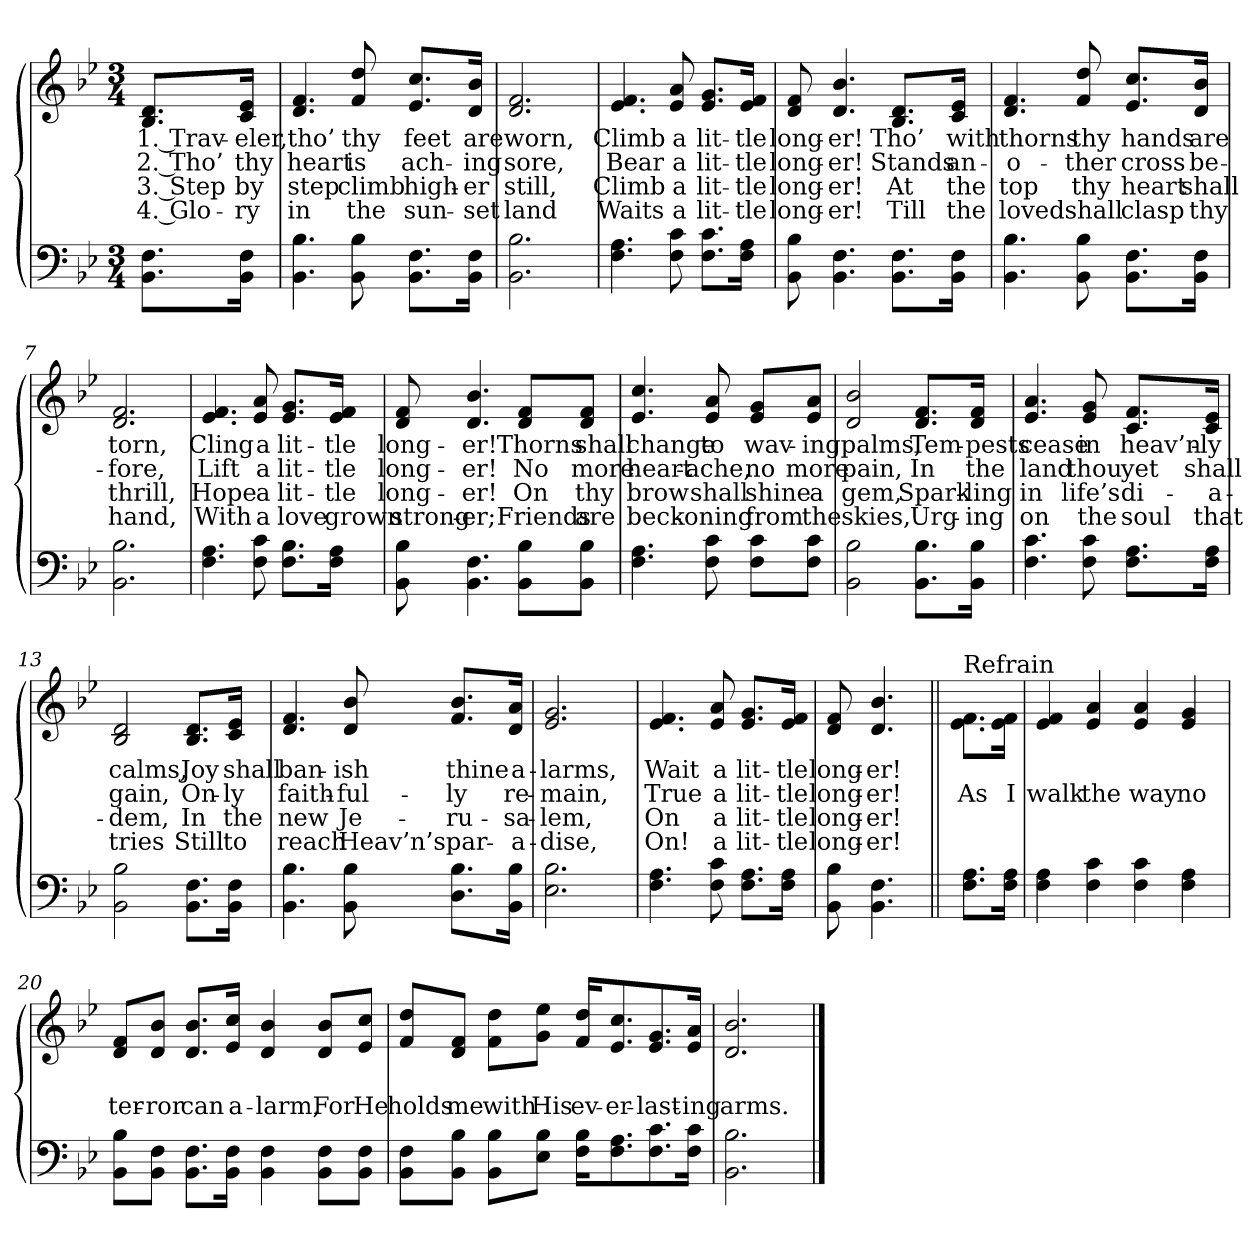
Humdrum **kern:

**kern	**kern	**text	**text	**text	**text
*part2	*part1	*part1	*part1	*part1	*part1
*staff2	*staff1	*staff1	*staff1	*staff1	*staff1
*clefF4	*clefG2	*	*	*	*
*k[b-e-]	*k[b-e-]	*	*	*	*
*B-:	*B-:	*	*	*	*
*M3/4	*M3/4	*	*	*	*
*MM90	*MM90	*	*	*	*
=1	=1	=1	=1	=1	=1
!	!	!LO:LY:b	!LO:LY:b	!LO:LY:b	!LO:LY:b
8.BB-\ 8.F\L	8.B-/ 8.d/L	1. Trav-	2. Tho’	3. Step	4. Glo-
!	!	!LO:LY:b	!LO:LY:b	!LO:LY:b	!LO:LY:b
16BB-\ 16F\Jk	16c/ 16e-/Jk	-eler,	thy	by	-ry
=2	=2	=2	=2	=2	=2
!	!	!LO:LY:b	!LO:LY:b	!LO:LY:b	!LO:LY:b
4.BB-\ 4.B-\	4.d/ 4.f/	tho’	heart	step	in
!	!	!LO:LY:b	!LO:LY:b	!LO:LY:b	!LO:LY:b
8BB-\ 8B-\	8f/ 8dd/	thy	is	climb	the
!	!	!LO:LY:b	!LO:LY:b	!LO:LY:b	!LO:LY:b
8.BB-\ 8.F\L	8.e-/ 8.cc/L	feet	ach-	high-	sun-
!	!	!LO:LY:b	!LO:LY:b	!LO:LY:b	!LO:LY:b
16BB-\ 16F\Jk	16d/ 16b-/Jk	are	-ing	-er	-set
=3	=3	=3	=3	=3	=3
!	!	!LO:LY:b	!LO:LY:b	!LO:LY:b	!LO:LY:b
2.BB-\ 2.B-\	2.d/ 2.f/	worn,	sore,	still,	land
=4	=4	=4	=4	=4	=4
!	!	!LO:LY:b	!LO:LY:b	!LO:LY:b	!LO:LY:b
4.F\ 4.A\	4.e-/ 4.f/	Climb	Bear	Climb	Waits
!	!	!LO:LY:b	!LO:LY:b	!LO:LY:b	!LO:LY:b
8F\ 8c\	8e-/ 8a/	a	a	a	a
!	!	!LO:LY:b	!LO:LY:b	!LO:LY:b	!LO:LY:b
8.F\ 8.c\L	8.e-/ 8.g/L	lit-	lit-	lit-	lit-
!	!	!LO:LY:b	!LO:LY:b	!LO:LY:b	!LO:LY:b
16F\ 16A\Jk	16e-/ 16f/Jk	-tle	-tle	-tle	-tle
=5	=5	=5	=5	=5	=5
!	!	!LO:LY:b	!LO:LY:b	!LO:LY:b	!LO:LY:b
8BB-\ 8B-\	8d/ 8f/	long-	long-	long-	long-
!	!	!LO:LY:b	!LO:LY:b	!LO:LY:b	!LO:LY:b
4.BB-\ 4.F\	4.d/ 4.b-/	-er!	-er!	-er!	-er!
!	!	!LO:LY:b	!LO:LY:b	!LO:LY:b	!LO:LY:b
8.BB-\ 8.F\L	8.B-/ 8.d/L	Tho’	Stands	At	Till
!	!	!LO:LY:b	!LO:LY:b	!LO:LY:b	!LO:LY:b
16BB-\ 16F\Jk	16c/ 16e-/Jk	with	an-	the	the
!!LO:LB:g=z
=6	=6	=6	=6	=6	=6
!	!	!LO:LY:b	!LO:LY:b	!LO:LY:b	!LO:LY:b
4.BB-\ 4.B-\	4.d/ 4.f/	thorns	-o-	top	loved
!	!	!LO:LY:b	!LO:LY:b	!LO:LY:b	!LO:LY:b
8BB-\ 8B-\	8f/ 8dd/	thy	-ther	thy	shall
!	!	!LO:LY:b	!LO:LY:b	!LO:LY:b	!LO:LY:b
8.BB-\ 8.F\L	8.e-/ 8.cc/L	hands	cross	heart	clasp
!	!	!LO:LY:b	!LO:LY:b	!LO:LY:b	!LO:LY:b
16BB-\ 16F\Jk	16d/ 16b-/Jk	are	be-	shall	thy
=7	=7	=7	=7	=7	=7
!	!	!LO:LY:b	!LO:LY:b	!LO:LY:b	!LO:LY:b
2.BB-\ 2.B-\	2.d/ 2.f/	torn,	-fore,	thrill,	hand,
=8	=8	=8	=8	=8	=8
!	!	!LO:LY:b	!LO:LY:b	!LO:LY:b	!LO:LY:b
4.F\ 4.A\	4.e-/ 4.f/	Cling	Lift	Hope	With
!	!	!LO:LY:b	!LO:LY:b	!LO:LY:b	!LO:LY:b
8F\ 8c\	8e-/ 8a/	a	a	a	a
!	!	!LO:LY:b	!LO:LY:b	!LO:LY:b	!LO:LY:b
8.F\ 8.B-\L	8.e-/ 8.g/L	lit-	lit-	lit-	love
!	!	!LO:LY:b	!LO:LY:b	!LO:LY:b	!LO:LY:b
16F\ 16A\Jk	16e-/ 16f/Jk	-tle	-tle	-tle	grown
=9	=9	=9	=9	=9	=9
!	!	!LO:LY:b	!LO:LY:b	!LO:LY:b	!LO:LY:b
8BB-\ 8B-\	8d/ 8f/	long-	long-	long-	strong-
!	!	!LO:LY:b	!LO:LY:b	!LO:LY:b	!LO:LY:b
4.BB-\ 4.F\	4.d/ 4.b-/	-er!	-er!	-er!	-er;
!	!	!LO:LY:b	!LO:LY:b	!LO:LY:b	!LO:LY:b
8BB-\ 8B-\L	8d/ 8f/L	Thorns	No	On	Friends
!	!	!LO:LY:b	!LO:LY:b	!LO:LY:b	!LO:LY:b
8BB-\ 8B-\J	8d/ 8f/J	shall	more	thy	are
!!LO:LB:g=z
=10	=10	=10	=10	=10	=10
!	!	!LO:LY:b	!LO:LY:b	!LO:LY:b	!LO:LY:b
4.F\ 4.A\	4.e-/ 4.cc/	change	heart-	brow	beck-
!	!	!LO:LY:b	!LO:LY:b	!LO:LY:b	!LO:LY:b
8F\ 8c\	8e-/ 8a/	to	-ache,	shall	-oning
!	!	!LO:LY:b	!LO:LY:b	!LO:LY:b	!LO:LY:b
8F\ 8c\L	8e-/ 8g/L	wav-	no	shine	from
!	!	!LO:LY:b	!LO:LY:b	!LO:LY:b	!LO:LY:b
8F\ 8c\J	8e-/ 8a/J	-ing	more	a	the
=11	=11	=11	=11	=11	=11
!	!	!LO:LY:b	!LO:LY:b	!LO:LY:b	!LO:LY:b
2BB-\ 2B-\	2d/ 2b-/	palms,	pain,	gem,	skies,
!	!	!LO:LY:b	!LO:LY:b	!LO:LY:b	!LO:LY:b
8.BB-\ 8.B-\L	8.d/ 8.f/L	Tem-	In	Spark-	Urg-
!	!	!LO:LY:b	!LO:LY:b	!LO:LY:b	!LO:LY:b
16BB-\ 16B-\Jk	16d/ 16f/Jk	-pests	the	-ling	-ing
=12	=12	=12	=12	=12	=12
!	!	!LO:LY:b	!LO:LY:b	!LO:LY:b	!LO:LY:b
4.F\ 4.c\	4.e-/ 4.a/	cease	land	in	on
!	!	!LO:LY:b	!LO:LY:b	!LO:LY:b	!LO:LY:b
8F\ 8c\	8e-/ 8g/	in	thou	life’s	the
!	!	!LO:LY:b	!LO:LY:b	!LO:LY:b	!LO:LY:b
8.F\ 8.A\L	8.c/ 8.f/L	heav’n-	yet	di-	soul
!	!	!LO:LY:b	!LO:LY:b	!LO:LY:b	!LO:LY:b
16F\ 16A\Jk	16c/ 16e-/Jk	-ly	shall	-a-	that
=13	=13	=13	=13	=13	=13
!	!	!LO:LY:b	!LO:LY:b	!LO:LY:b	!LO:LY:b
2BB-\ 2B-\	2B-/ 2d/	calms,	gain,	-dem,	tries
!	!	!LO:LY:b	!LO:LY:b	!LO:LY:b	!LO:LY:b
8.BB-\ 8.F\L	8.B-/ 8.d/L	Joy	On-	In	Still
!	!	!LO:LY:b	!LO:LY:b	!LO:LY:b	!LO:LY:b
16BB-\ 16F\Jk	16c/ 16e-/Jk	shall	-ly	the	to
!!LO:LB:g=z
=14	=14	=14	=14	=14	=14
!	!	!LO:LY:b	!LO:LY:b	!LO:LY:b	!LO:LY:b
4.BB-\ 4.B-\	4.d/ 4.f/	ban-	faith-	new	reach
!	!	!LO:LY:b	!LO:LY:b	!LO:LY:b	!LO:LY:b
8BB-\ 8B-\	8d/ 8b-/	-ish	-ful-	Je-	Heav’n’s
!	!	!LO:LY:b	!LO:LY:b	!LO:LY:b	!LO:LY:b
8.D\ 8.B-\L	8.f/ 8.b-/L	thine	-ly	-ru-	par-
!	!	!LO:LY:b	!LO:LY:b	!LO:LY:b	!LO:LY:b
16BB-\ 16B-\Jk	16d/ 16a/Jk	a-	re-	-sa-	-a-
=15	=15	=15	=15	=15	=15
!	!	!LO:LY:b	!LO:LY:b	!LO:LY:b	!LO:LY:b
2.E-\ 2.B-\	2.e-/ 2.g/	-larms,	-main,	-lem,	-dise,
=16	=16	=16	=16	=16	=16
!	!	!LO:LY:b	!LO:LY:b	!LO:LY:b	!LO:LY:b
4.F\ 4.A\	4.e-/ 4.f/	Wait	True	On	On!
!	!	!LO:LY:b	!LO:LY:b	!LO:LY:b	!LO:LY:b
8F\ 8c\	8e-/ 8a/	a	a	a	a
!	!	!LO:LY:b	!LO:LY:b	!LO:LY:b	!LO:LY:b
8.F\ 8.A\L	8.e-/ 8.g/L	lit-	lit-	lit-	lit-
!	!	!LO:LY:b	!LO:LY:b	!LO:LY:b	!LO:LY:b
16F\ 16A\Jk	16e-/ 16f/Jk	-tle	-tle	-tle	-tle
=17	=17	=17	=17	=17	=17
!	!	!LO:LY:b	!LO:LY:b	!LO:LY:b	!LO:LY:b
8BB-\ 8B-\	8d/ 8f/	long-	long-	long-	long-
!	!	!LO:LY:b	!LO:LY:b	!LO:LY:b	!LO:LY:b
4.BB-\ 4.F\	4.d/ 4.b-/	-er!	-er!	-er!	-er!
=18||	=18||	=18||	=18||	=18||	=18||
!	!LO:TX:a:t=Refrain	!	!	!	!
!	!	!	!LO:LY:b	!	!
8.F\ 8.A\L	8.e-\ 8.f\L	.	As	.	.
!	!	!	!LO:LY:b	!	!
16F\ 16A\Jk	16e-\ 16f\Jk	.	I	.	.
=19	=19	=19	=19	=19	=19
!	!	!	!LO:LY:b	!	!
4F\ 4A\	4e-/ 4f/	.	walk	.	.
!	!	!	!LO:LY:b	!	!
4F\ 4c\	4e-/ 4a/	.	the	.	.
!	!	!	!LO:LY:b	!	!
4F\ 4c\	4e-/ 4a/	.	way	.	.
!	!	!	!LO:LY:b	!	!
4F\ 4A\	4e-/ 4g/	.	no	.	.
!!LO:PB:g=z
=20	=20	=20	=20	=20	=20
!	!	!	!LO:LY:b	!	!
8BB-\ 8B-\L	8d/ 8f/L	.	ter-	.	.
!	!	!	!LO:LY:b	!	!
8BB-\ 8F\J	8d/ 8b-/J	.	-ror	.	.
!	!	!	!LO:LY:b	!	!
8.BB-\ 8.F\L	8.d/ 8.b-/L	.	can	.	.
!	!	!	!LO:LY:b	!	!
16BB-\ 16F\Jk	16e-/ 16cc/Jk	.	a-	.	.
!	!	!	!LO:LY:b	!	!
4BB-\ 4F\	4d/ 4b-/	.	-larm,	.	.
!	!	!	!LO:LY:b	!	!
8BB-\ 8F\L	8d/ 8b-/L	.	For	.	.
!	!	!	!LO:LY:b	!	!
8BB-\ 8F\J	8e-/ 8cc/J	.	He	.	.
=21	=21	=21	=21	=21	=21
!	!	!	!LO:LY:b	!	!
8BB-\ 8F\L	8f/ 8dd/L	.	holds	.	.
!	!	!	!LO:LY:b	!	!
8BB-\ 8B-\J	8d/ 8f/J	.	me	.	.
!	!	!	!LO:LY:b	!	!
8BB-\ 8B-\L	8f\ 8dd\L	.	with	.	.
!	!	!	!LO:LY:b	!	!
8E-\ 8B-\J	8g\ 8ee-\J	.	His	.	.
!	!	!	!LO:LY:b	!	!
16F\ 16B-\KL	16f/ 16dd/KL	.	ev-	.	.
!	!	!	!LO:LY:b	!	!
8.F\ 8.A\	8.e-/ 8.cc/	.	-er-	.	.
!	!	!	!LO:LY:b	!	!
8.F\ 8.c\	8.e-/ 8.g/	.	-last-	.	.
!	!	!	!LO:LY:b	!	!
16F\ 16c\Jk	16e-/ 16a/Jk	.	-ing	.	.
=22	=22	=22	=22	=22	=22
!	!	!	!LO:LY:b	!	!
2.BB-\ 2.B-\	2.d/ 2.b-/	.	arms.	.	.
==	==	==	==	==	==
*-	*-	*-	*-	*-	*-
